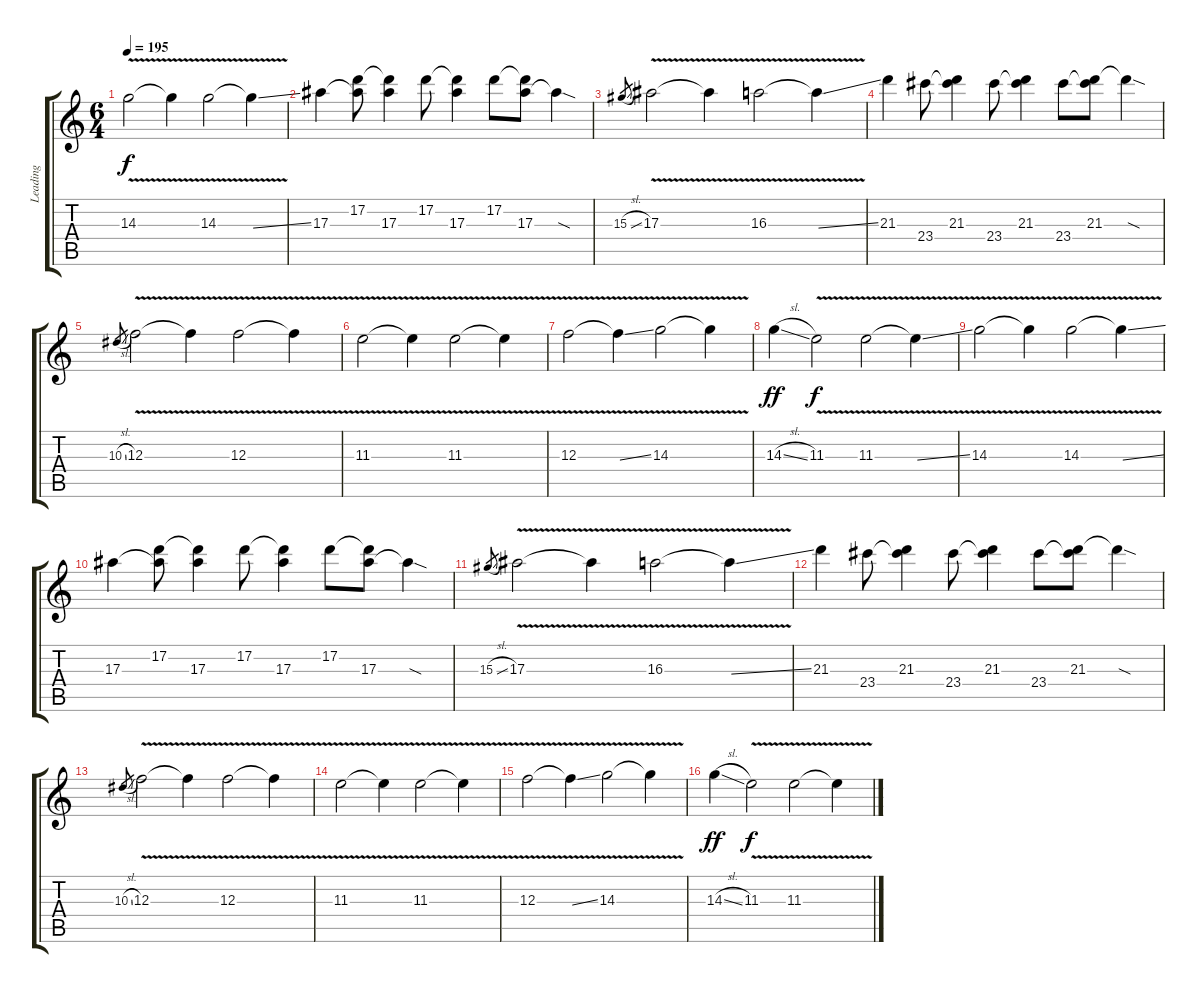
\track ("Leading" "Leading") {instrument distortionguitar}
\staff {score tabs}
\tuning (D4 A3 F3 D3 A2 D2) {hide}
\ts (6 4)
\tempo 195
\clef g2
\ks c
14.3{v}.2{dy f} 14.3{t}.4 14.3{v}.2 14.3{ss t}.4 |
17.3.4 (17.2 17.3{t}).8 (17.2{t} 17.3).4 17.2.8 (17.2{t} 17.3).4 17.2.8 (17.2{t} 17.3).8 17.3{sod t}.4 |
15.3{sl}.8{gr} 17.3{v}.2 17.3{t}.4 16.3{v}.2 16.3{ss t}.4 |
21.3.4 23.4.8 (21.3 23.4{t}).4 23.4.8 (21.3 23.4{t}).4 23.4.8 (21.3 23.4{t}).8 21.3{sod t}.4 |
10.3{sl}.8{gr} 12.3{v}.2 12.3{t}.4 12.3{v}.2 12.3{t}.4 |
11.3{v}.2 11.3{t}.4 11.3{v}.2 11.3{t}.4 |
12.3{v}.2 12.3{ss t}.4 14.3{v}.2 14.3{t}.4 |
14.3{sl}.4{dy ff} 11.3{v}.2{dy f} 11.3{v}.2 11.3{ss t}.4 |
14.3{v}.2 14.3{t}.4 14.3{v}.2 14.3{ss t}.4 |
17.3.4 (17.2 17.3{t}).8 (17.2{t} 17.3).4 17.2.8 (17.2{t} 17.3).4 17.2.8 (17.2{t} 17.3).8 17.3{sod t}.4 |
15.3{sl}.8{gr} 17.3{v}.2 17.3{t}.4 16.3{v}.2 16.3{ss t}.4 |
21.3.4 23.4.8 (21.3 23.4{t}).4 23.4.8 (21.3 23.4{t}).4 23.4.8 (21.3 23.4{t}).8 21.3{sod t}.4 |
10.3{sl}.8{gr} 12.3{v}.2 12.3{t}.4 12.3{v}.2 12.3{t}.4 |
11.3{v}.2 11.3{t}.4 11.3{v}.2 11.3{t}.4 |
12.3{v}.2 12.3{ss t}.4 14.3{v}.2 14.3{t}.4 |
14.3{sl}.4{dy ff} 11.3{v}.2{dy f} 11.3{v}.2 11.3{ss t}.4
